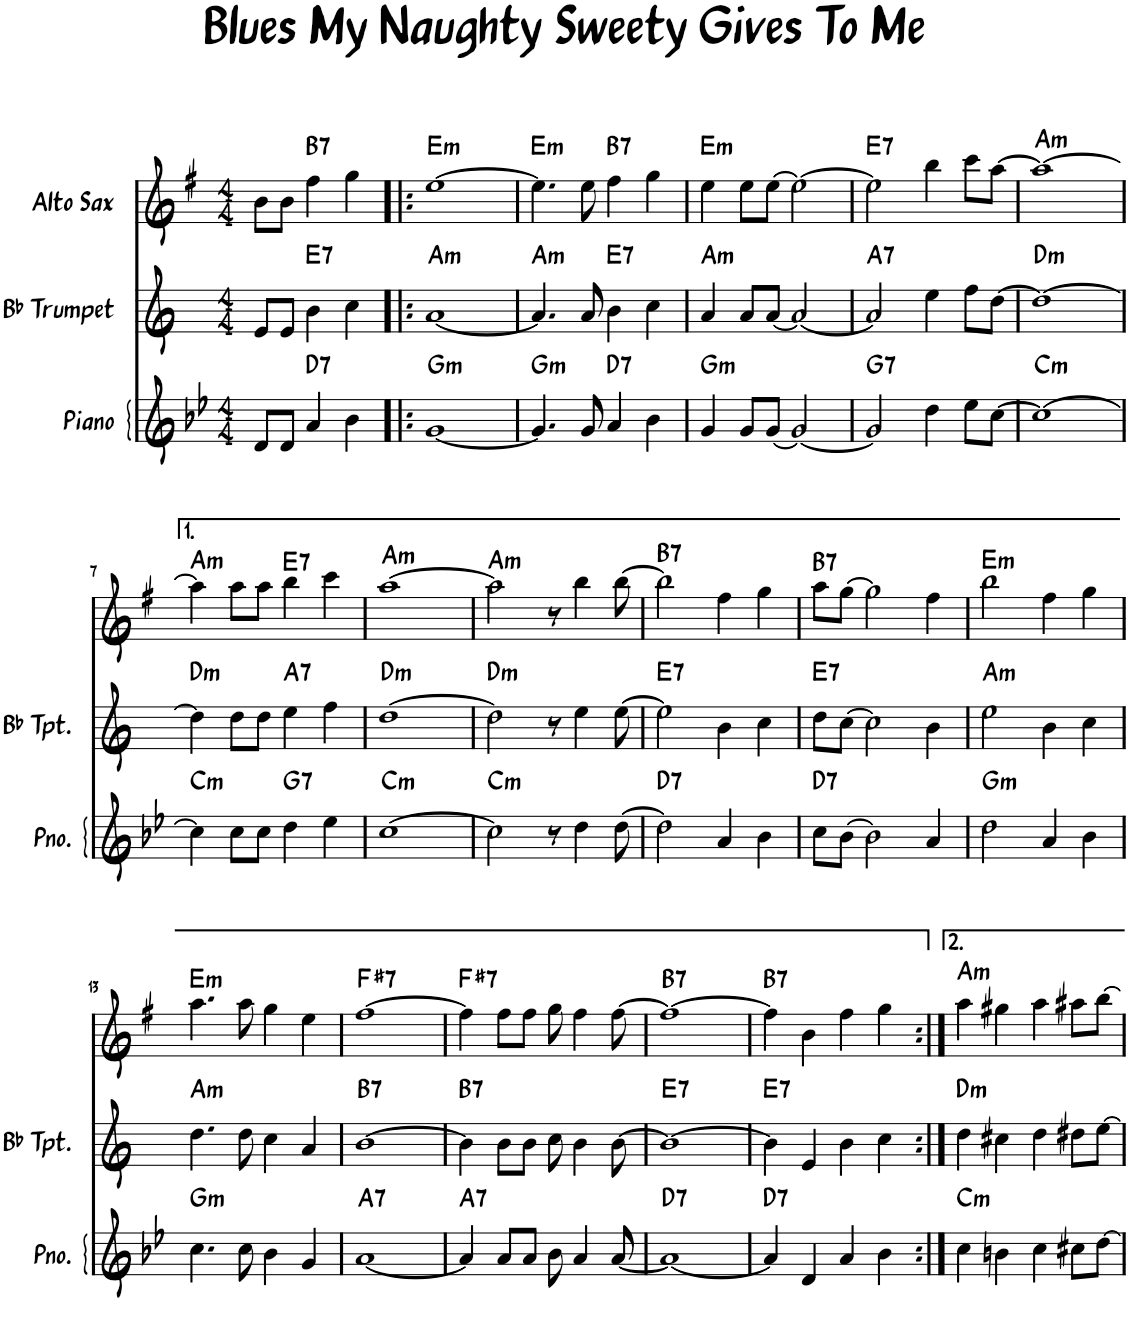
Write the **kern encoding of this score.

**kern	**harte	**kern	**harte	**kern	**harte
*part3	*part3	*part2	*part2	*part1	*part1
*staff3	*	*staff2	*	*staff1	*
*I"Piano	*	*I"Bb Trumpet	*	*I"Alto Sax	*
*I'Pno.	*	*I'Bb Tpt.	*	*I'Sax	*
*clefG2	*	*clefG2	*	*clefG2	*
*	*	*Trd1c2	*	*Trd5c9	*
*k[b-e-]	*	*k[]	*	*k[f#]	*
*M4/4	*	*M4/4	*	*M4/4	*
=1	=1	=1	=1	=1	=1
8d/L	.	8e/L	.	8b\L	.
8d/J	.	8e/J	.	8b\J	.
!	!LO:H:kt=7	!	!LO:H:kt=7	!	!LO:H:kt=7
4a/	D:7	4b\	E:7	4ff#\	B:7
4b-\	.	4cc\	.	4gg\	.
=2!|:	=2!|:	=2!|:	=2!|:	=2!|:	=2!|:
!	!LO:H:kt=m	!	!LO:H:kt=m	!	!LO:H:kt=m
[1g	G:min	[1a	A:min	[1ee	E:min
=3	=3	=3	=3	=3	=3
!	!LO:H:kt=m	!	!LO:H:kt=m	!	!LO:H:kt=m
4.g/]	G:min	4.a/]	A:min	4.ee\]	E:min
8g/	.	8a/	.	8ee\	.
!	!LO:H:kt=7	!	!LO:H:kt=7	!	!LO:H:kt=7
4a/	D:7	4b\	E:7	4ff#\	B:7
4b-\	.	4cc\	.	4gg\	.
=4	=4	=4	=4	=4	=4
!	!LO:H:kt=m	!	!LO:H:kt=m	!	!LO:H:kt=m
4g/	G:min	4a/	A:min	4ee\	E:min
8g/L	.	8a/L	.	8ee\L	.
[8g/J	.	[8a/J	.	[8ee\J	.
2g/_	.	2a/_	.	2ee\_	.
=5	=5	=5	=5	=5	=5
!	!LO:H:kt=7	!	!LO:H:kt=7	!	!LO:H:kt=7
2g/]	G:7	2a/]	A:7	2ee\]	E:7
4dd\	.	4ee\	.	4bb\	.
8ee-\L	.	8ff\L	.	8ccc\L	.
[8cc\J	.	[8dd\J	.	[8aa\J	.
=6	=6	=6	=6	=6	=6
!	!LO:H:kt=m	!	!LO:H:kt=m	!	!LO:H:kt=m
1cc_	C:min	1dd_	D:min	1aa_	A:min
!!LO:LB:g=z
=7	=7	=7	=7	=7	=7
!	!LO:H:kt=m	!	!LO:H:kt=m	!	!LO:H:kt=m
4cc\]	C:min	4dd\]	D:min	4aa\]	A:min
8cc\L	.	8dd\L	.	8aa\L	.
8cc\J	.	8dd\J	.	8aa\J	.
!	!LO:H:kt=7	!	!LO:H:kt=7	!	!LO:H:kt=7
4dd\	G:7	4ee\	A:7	4bb\	E:7
4ee-\	.	4ff\	.	4ccc\	.
=8	=8	=8	=8	=8	=8
!	!LO:H:kt=m	!	!LO:H:kt=m	!	!LO:H:kt=m
[1cc	C:min	[1dd	D:min	[1aa	A:min
=9	=9	=9	=9	=9	=9
!	!LO:H:kt=m	!	!LO:H:kt=m	!	!LO:H:kt=m
2cc\]	C:min	2dd\]	D:min	2aa\]	A:min
8r	.	8r	.	8r	.
4dd\	.	4ee\	.	4bb\	.
[8dd\	.	[8ee\	.	[8bb\	.
=10	=10	=10	=10	=10	=10
!	!LO:H:kt=7	!	!LO:H:kt=7	!	!LO:H:kt=7
2dd\]	D:7	2ee\]	E:7	2bb\]	B:7
4a/	.	4b\	.	4ff#\	.
4b-\	.	4cc\	.	4gg\	.
=11	=11	=11	=11	=11	=11
!	!LO:H:kt=7	!	!LO:H:kt=7	!	!LO:H:kt=7
8cc\L	D:7	8dd\L	E:7	8aa\L	B:7
[8b-\J	.	[8cc\J	.	[8gg\J	.
2b-\]	.	2cc\]	.	2gg\]	.
4a/	.	4b\	.	4ff#\	.
=12	=12	=12	=12	=12	=12
!	!LO:H:kt=m	!	!LO:H:kt=m	!	!LO:H:kt=m
2dd\	G:min	2ee\	A:min	2bb\	E:min
4a/	.	4b\	.	4ff#\	.
4b-\	.	4cc\	.	4gg\	.
!!LO:LB:g=z
=13	=13	=13	=13	=13	=13
!	!LO:H:kt=m	!	!LO:H:kt=m	!	!LO:H:kt=m
4.cc\	G:min	4.dd\	A:min	4.aa\	E:min
8cc\	.	8dd\	.	8aa\	.
4b-\	.	4cc\	.	4gg\	.
4g/	.	4a/	.	4ee\	.
=14	=14	=14	=14	=14	=14
!	!LO:H:kt=7	!	!LO:H:kt=7	!	!LO:H:kt=7
[1a	A:7	[1b	B:7	[1ff#	F#:7
=15	=15	=15	=15	=15	=15
!	!LO:H:kt=7	!	!LO:H:kt=7	!	!LO:H:kt=7
4a/]	A:7	4b\]	B:7	4ff#\]	F#:7
8a/L	.	8b\L	.	8ff#\L	.
8a/J	.	8b\J	.	8ff#\J	.
8b-\	.	8cc\	.	8gg\	.
4a/	.	4b\	.	4ff#\	.
[8a/	.	[8b\	.	[8ff#\	.
=16	=16	=16	=16	=16	=16
!	!LO:H:kt=7	!	!LO:H:kt=7	!	!LO:H:kt=7
1a_	D:7	1b_	E:7	1ff#_	B:7
=17	=17	=17	=17	=17	=17
!	!LO:H:kt=7	!	!LO:H:kt=7	!	!LO:H:kt=7
4a/]	D:7	4b\]	E:7	4ff#\]	B:7
4d/	.	4e/	.	4b\	.
4a/	.	4b\	.	4ff#\	.
4b-\	.	4cc\	.	4gg\	.
=18:|!	=18:|!	=18:|!	=18:|!	=18:|!	=18:|!
!	!LO:H:kt=m	!	!LO:H:kt=m	!	!LO:H:kt=m
4cc\	C:min	4dd\	D:min	4aa\	A:min
4bn\	.	4cc#X\	.	4gg#X\	.
4cc\	.	4dd\	.	4aa\	.
8cc#X\L	.	8dd#X\L	.	8aa#X\L	.
[8dd\J	.	[8ee\J	.	[8bb\J	.
=	=	=	=	=	=
*-	*-	*-	*-	*-	*-
